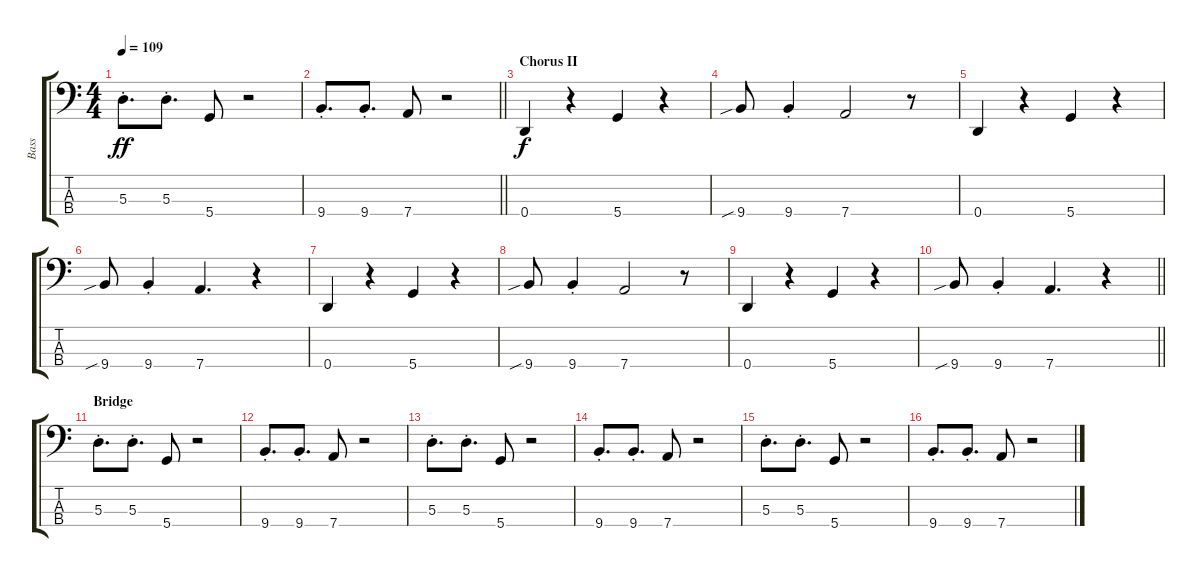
\track ("Bass" "Bass") {instrument synthbass2}
\staff {score tabs}
\tuning (G2 D2 A1 D1) {hide}
\ts (4 4)
\tempo 109
\clef f4
\ks c
5.3{st}.8{d dy ff} 5.3{st}.8{d} 5.4.8 r.2 |
\barLineRight lightlight
9.4{st}.8{d} 9.4{st}.8{d} 7.4.8 r.2 |
\section ("" "Chorus II")
0.4.4{dy f} r.4 5.4.4 r.4 |
9.4{sib}.8 9.4{st}.4 7.4.2 r.8 |
0.4.4 r.4 5.4.4 r.4 |
9.4{sib}.8 9.4{st}.4 7.4.4{d} r.4 |
0.4.4 r.4 5.4.4 r.4 |
9.4{sib}.8 9.4{st}.4 7.4.2 r.8 |
0.4.4 r.4 5.4.4 r.4 |
\barLineRight lightlight
9.4{sib}.8 9.4{st}.4 7.4.4{d} r.4 |
\section ("" "Bridge")
5.3{st}.8{d} 5.3{st}.8{d} 5.4.8 r.2 |
9.4{st}.8{d} 9.4{st}.8{d} 7.4.8 r.2 |
5.3{st}.8{d} 5.3{st}.8{d} 5.4.8 r.2 |
9.4{st}.8{d} 9.4{st}.8{d} 7.4.8 r.2 |
5.3{st}.8{d} 5.3{st}.8{d} 5.4.8 r.2 |
9.4{st}.8{d} 9.4{st}.8{d} 7.4.8 r.2
